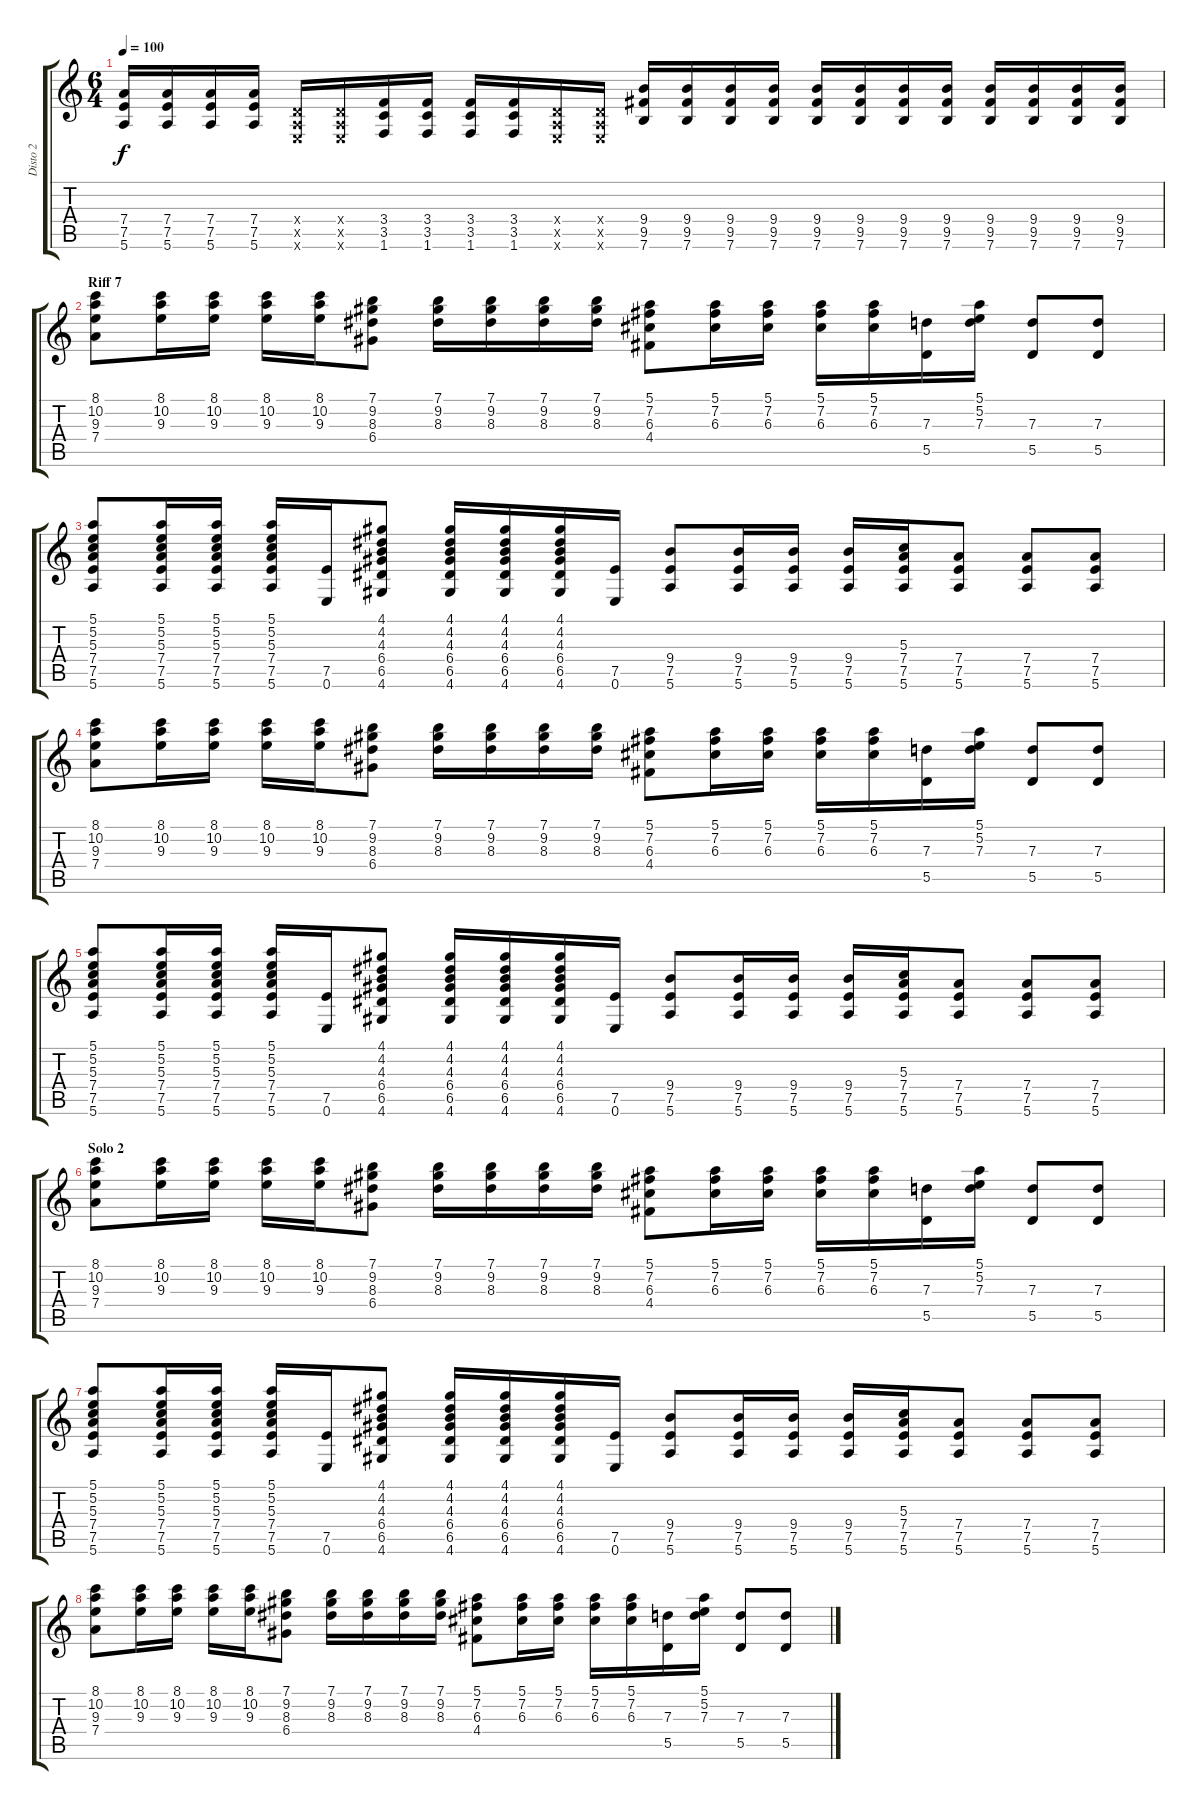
\track ("Disto 2" "Disto 2") {instrument distortionguitar}
\staff {score tabs}
\tuning (E4 B3 G3 D3 A2 E2) {hide}
\ts (6 4)
\tempo 100
\clef g2
\ks c
(7.4 7.5 5.6).16{dy f} (7.4 7.5 5.6).16 (7.4 7.5 5.6).16 (7.4 7.5 5.6).16 (0.4{x} 0.5{x} 0.6{x}).16 (0.4{x} 0.5{x} 0.6{x}).16 (3.4 3.5 1.6).16 (3.4 3.5 1.6).16 (3.4 3.5 1.6).16 (3.4 3.5 1.6).16 (0.4{x} 0.5{x} 0.6{x}).16 (0.4{x} 0.5{x} 0.6{x}).16 (9.4 9.5 7.6).16 (9.4 9.5 7.6).16 (9.4 9.5 7.6).16 (9.4 9.5 7.6).16 (9.4 9.5 7.6).16 (9.4 9.5 7.6).16 (9.4 9.5 7.6).16 (9.4 9.5 7.6).16 (9.4 9.5 7.6).16 (9.4 9.5 7.6).16 (9.4 9.5 7.6).16 (9.4 9.5 7.6).16 |
\section ("" "Riff 7")
(8.1 10.2 9.3 7.4).8 (8.1 10.2 9.3).16 (8.1 10.2 9.3).16 (8.1 10.2 9.3).16 (8.1 10.2 9.3).16 (7.1 9.2 8.3 6.4).8 (7.1 9.2 8.3).16 (7.1 9.2 8.3).16 (7.1 9.2 8.3).16 (7.1 9.2 8.3).16 (5.1 7.2 6.3 4.4).8 (5.1 7.2 6.3).16 (5.1 7.2 6.3).16 (5.1 7.2 6.3).16 (5.1 7.2 6.3).16 (7.3 5.5).16 (5.1 5.2 7.3).16 (7.3 5.5).8 (7.3 5.5).8 |
(5.1 5.2 5.3 7.4 7.5 5.6).8 (5.1 5.2 5.3 7.4 7.5 5.6).16 (5.1 5.2 5.3 7.4 7.5 5.6).16 (5.1 5.2 5.3 7.4 7.5 5.6).16 (7.5 0.6).16 (4.1 4.2 4.3 6.4 6.5 4.6).8 (4.1 4.2 4.3 6.4 6.5 4.6).16 (4.1 4.2 4.3 6.4 6.5 4.6).16 (4.1 4.2 4.3 6.4 6.5 4.6).16 (7.5 0.6).16 (9.4 7.5 5.6).8 (9.4 7.5 5.6).16 (9.4 7.5 5.6).16 (9.4 7.5 5.6).16 (5.3 7.4 7.5 5.6).16 (7.4 7.5 5.6).8 (7.4 7.5 5.6).8 (7.4 7.5 5.6).8 |
(8.1 10.2 9.3 7.4).8 (8.1 10.2 9.3).16 (8.1 10.2 9.3).16 (8.1 10.2 9.3).16 (8.1 10.2 9.3).16 (7.1 9.2 8.3 6.4).8 (7.1 9.2 8.3).16 (7.1 9.2 8.3).16 (7.1 9.2 8.3).16 (7.1 9.2 8.3).16 (5.1 7.2 6.3 4.4).8 (5.1 7.2 6.3).16 (5.1 7.2 6.3).16 (5.1 7.2 6.3).16 (5.1 7.2 6.3).16 (7.3 5.5).16 (5.1 5.2 7.3).16 (7.3 5.5).8 (7.3 5.5).8 |
(5.1 5.2 5.3 7.4 7.5 5.6).8 (5.1 5.2 5.3 7.4 7.5 5.6).16 (5.1 5.2 5.3 7.4 7.5 5.6).16 (5.1 5.2 5.3 7.4 7.5 5.6).16 (7.5 0.6).16 (4.1 4.2 4.3 6.4 6.5 4.6).8 (4.1 4.2 4.3 6.4 6.5 4.6).16 (4.1 4.2 4.3 6.4 6.5 4.6).16 (4.1 4.2 4.3 6.4 6.5 4.6).16 (7.5 0.6).16 (9.4 7.5 5.6).8 (9.4 7.5 5.6).16 (9.4 7.5 5.6).16 (9.4 7.5 5.6).16 (5.3 7.4 7.5 5.6).16 (7.4 7.5 5.6).8 (7.4 7.5 5.6).8 (7.4 7.5 5.6).8 |
\section ("" "Solo 2")
(8.1 10.2 9.3 7.4).8 (8.1 10.2 9.3).16 (8.1 10.2 9.3).16 (8.1 10.2 9.3).16 (8.1 10.2 9.3).16 (7.1 9.2 8.3 6.4).8 (7.1 9.2 8.3).16 (7.1 9.2 8.3).16 (7.1 9.2 8.3).16 (7.1 9.2 8.3).16 (5.1 7.2 6.3 4.4).8 (5.1 7.2 6.3).16 (5.1 7.2 6.3).16 (5.1 7.2 6.3).16 (5.1 7.2 6.3).16 (7.3 5.5).16 (5.1 5.2 7.3).16 (7.3 5.5).8 (7.3 5.5).8 |
(5.1 5.2 5.3 7.4 7.5 5.6).8 (5.1 5.2 5.3 7.4 7.5 5.6).16 (5.1 5.2 5.3 7.4 7.5 5.6).16 (5.1 5.2 5.3 7.4 7.5 5.6).16 (7.5 0.6).16 (4.1 4.2 4.3 6.4 6.5 4.6).8 (4.1 4.2 4.3 6.4 6.5 4.6).16 (4.1 4.2 4.3 6.4 6.5 4.6).16 (4.1 4.2 4.3 6.4 6.5 4.6).16 (7.5 0.6).16 (9.4 7.5 5.6).8 (9.4 7.5 5.6).16 (9.4 7.5 5.6).16 (9.4 7.5 5.6).16 (5.3 7.4 7.5 5.6).16 (7.4 7.5 5.6).8 (7.4 7.5 5.6).8 (7.4 7.5 5.6).8 |
(8.1 10.2 9.3 7.4).8 (8.1 10.2 9.3).16 (8.1 10.2 9.3).16 (8.1 10.2 9.3).16 (8.1 10.2 9.3).16 (7.1 9.2 8.3 6.4).8 (7.1 9.2 8.3).16 (7.1 9.2 8.3).16 (7.1 9.2 8.3).16 (7.1 9.2 8.3).16 (5.1 7.2 6.3 4.4).8 (5.1 7.2 6.3).16 (5.1 7.2 6.3).16 (5.1 7.2 6.3).16 (5.1 7.2 6.3).16 (7.3 5.5).16 (5.1 5.2 7.3).16 (7.3 5.5).8 (7.3 5.5).8
